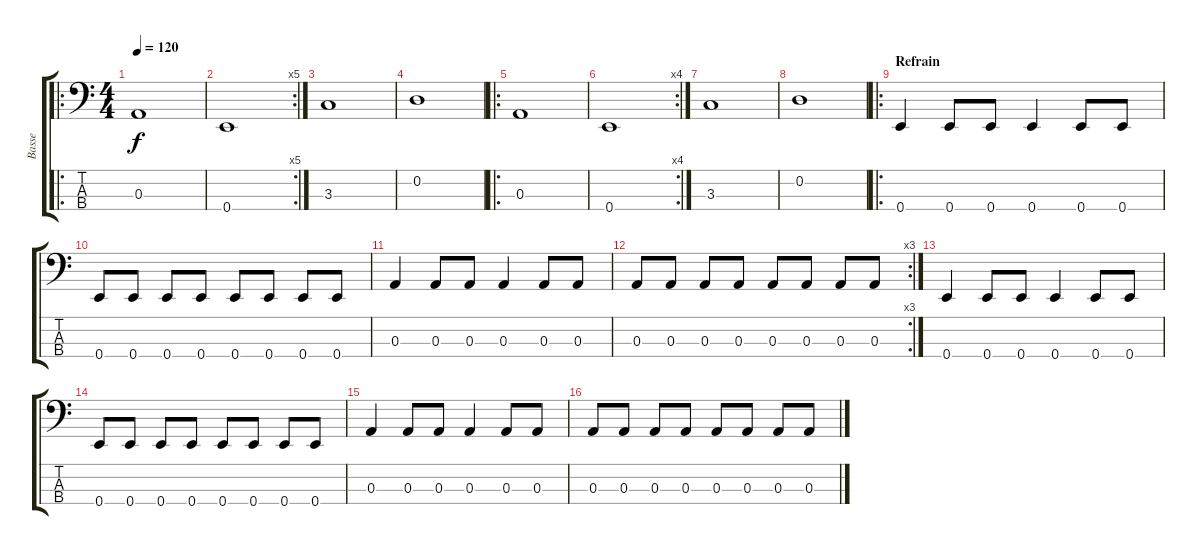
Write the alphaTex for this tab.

\track ("Basse" "Basse") {instrument acousticbass}
\staff {score tabs}
\tuning (G2 D2 A1 E1) {hide}
\ro
\ts (4 4)
\tempo 120
\clef f4
\ks c
0.3.1{dy f} |
\rc 5
0.4.1 |
3.3.1 |
0.2.1 |
\ro
0.3.1 |
\rc 4
0.4.1 |
3.3.1 |
0.2.1 |
\ro
\section ("" "Refrain")
0.4.4 0.4.8 0.4.8 0.4.4 0.4.8 0.4.8 |
0.4.8 0.4.8 0.4.8 0.4.8 0.4.8 0.4.8 0.4.8 0.4.8 |
0.3.4 0.3.8 0.3.8 0.3.4 0.3.8 0.3.8 |
\rc 3
0.3.8 0.3.8 0.3.8 0.3.8 0.3.8 0.3.8 0.3.8 0.3.8 |
0.4.4 0.4.8 0.4.8 0.4.4 0.4.8 0.4.8 |
0.4.8 0.4.8 0.4.8 0.4.8 0.4.8 0.4.8 0.4.8 0.4.8 |
0.3.4 0.3.8 0.3.8 0.3.4 0.3.8 0.3.8 |
0.3.8 0.3.8 0.3.8 0.3.8 0.3.8 0.3.8 0.3.8 0.3.8
